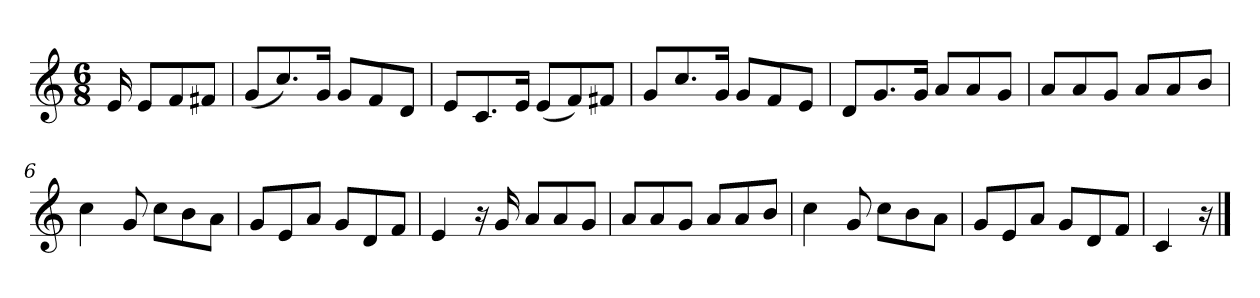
**kern
*part1
*staff1
*k[]
*M6/8
*MM120
=
16e
8eL
8f
8f#XJ
=1
(8gL
8.cc)
16gJk
8gL
8f
8dJ
=2
8eL
8.c
16eJk
(8eL
8f)
8f#XJ
=3
8gL
8.cc
16gJk
8gL
8f
8eJ
=4
8dL
8.g
16gJk
8aL
8a
8gJ
=5
8aL
8a
8gJ
8aL
8a
8bJ
=6
4cc
8g
8ccL
8b
8aJ
=7
8gL
8e
8aJ
8gL
8d
8fJ
=8
4e
16r
16g
8aL
8a
8gJ
=9
8aL
8a
8gJ
8aL
8a
8bJ
=10
4cc
8g
8ccL
8b
8aJ
=11
8gL
8e
8aJ
8gL
8d
8fJ
=12
4c
16r
==
*-
